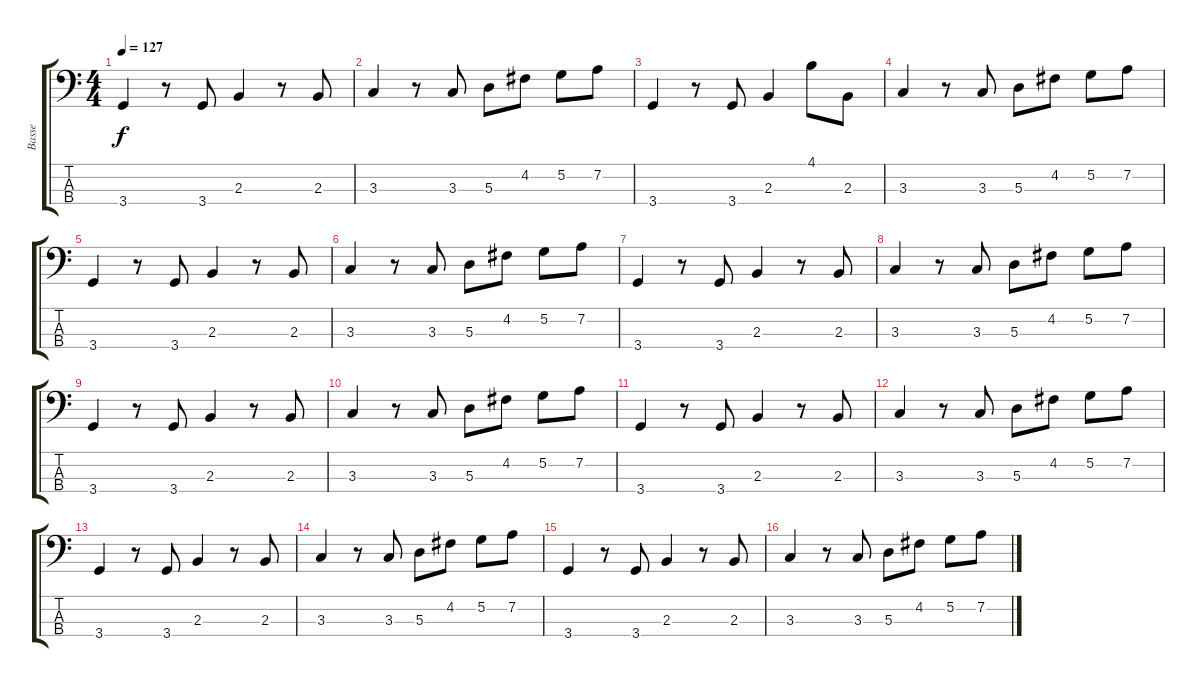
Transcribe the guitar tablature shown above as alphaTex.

\track ("Basse" "Basse") {instrument electricbassfinger}
\staff {score tabs}
\tuning (G2 D2 A1 E1) {hide}
\ts (4 4)
\tempo 127
\clef f4
\ks c
3.4.4{dy f volume 16 instrument electricbassfinger} r.8 3.4.8 2.3.4 r.8 2.3.8 |
3.3.4 r.8 3.3.8 5.3.8 4.2.8 5.2.8 7.2.8 |
3.4.4 r.8 3.4.8 2.3.4 4.1.8 2.3.8 |
3.3.4 r.8 3.3.8 5.3.8 4.2.8 5.2.8 7.2.8 |
3.4.4 r.8 3.4.8 2.3.4 r.8 2.3.8 |
3.3.4 r.8 3.3.8 5.3.8 4.2.8 5.2.8 7.2.8 |
3.4.4 r.8 3.4.8 2.3.4 r.8 2.3.8 |
3.3.4 r.8 3.3.8 5.3.8 4.2.8 5.2.8 7.2.8 |
3.4.4 r.8 3.4.8 2.3.4 r.8 2.3.8 |
3.3.4 r.8 3.3.8 5.3.8 4.2.8 5.2.8 7.2.8 |
3.4.4 r.8 3.4.8 2.3.4 r.8 2.3.8 |
3.3.4 r.8 3.3.8 5.3.8 4.2.8 5.2.8 7.2.8 |
3.4.4 r.8 3.4.8 2.3.4 r.8 2.3.8 |
3.3.4 r.8 3.3.8 5.3.8 4.2.8 5.2.8 7.2.8 |
3.4.4 r.8 3.4.8 2.3.4 r.8 2.3.8 |
3.3.4 r.8 3.3.8 5.3.8 4.2.8 5.2.8 7.2.8
